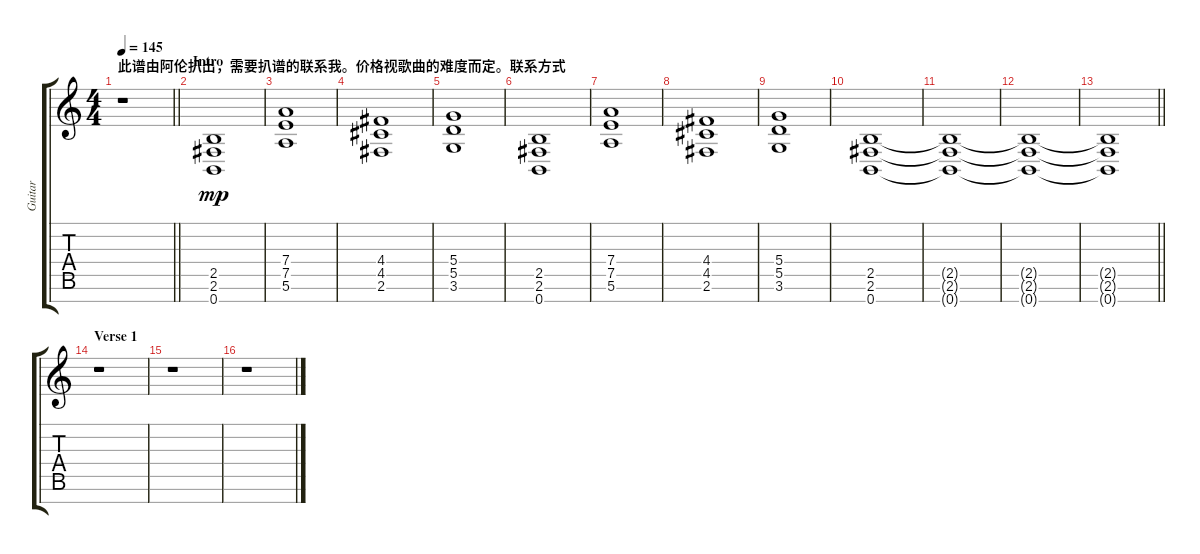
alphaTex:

\track ("Guitar" "Guitar") {instrument distortionguitar}
\staff {score tabs}
\tuning (E4 B3 G3 D3 A2 E2 B1) {hide}
\ts (4 4)
\section ("" "此谱由阿伦扒出，需要扒谱的联系我。价格视歌曲的难度而定。联系方式")
\tempo 145
\clef g2
\barLineRight lightlight
\ks c
r.1{dy mp instrument distortionguitar} |
\section ("" "Intro")
(2.5 2.6 0.7).1 |
(7.4 7.5 5.6).1 |
(4.4 4.5 2.6).1 |
(5.4 5.5 3.6).1 |
(2.5 2.6 0.7).1 |
(7.4 7.5 5.6).1 |
(4.4 4.5 2.6).1 |
(5.4 5.5 3.6).1{txt ""} |
(2.5 2.6 0.7).1 |
(2.5{t} 2.6{t} 0.7{t}).1 |
(2.5{t} 2.6{t} 0.7{t}).1 |
\barLineRight lightlight
(2.5{t} 2.6{t} 0.7{t}).1 |
\section ("" "Verse 1")
r.1 |
r.1 |
r.1
